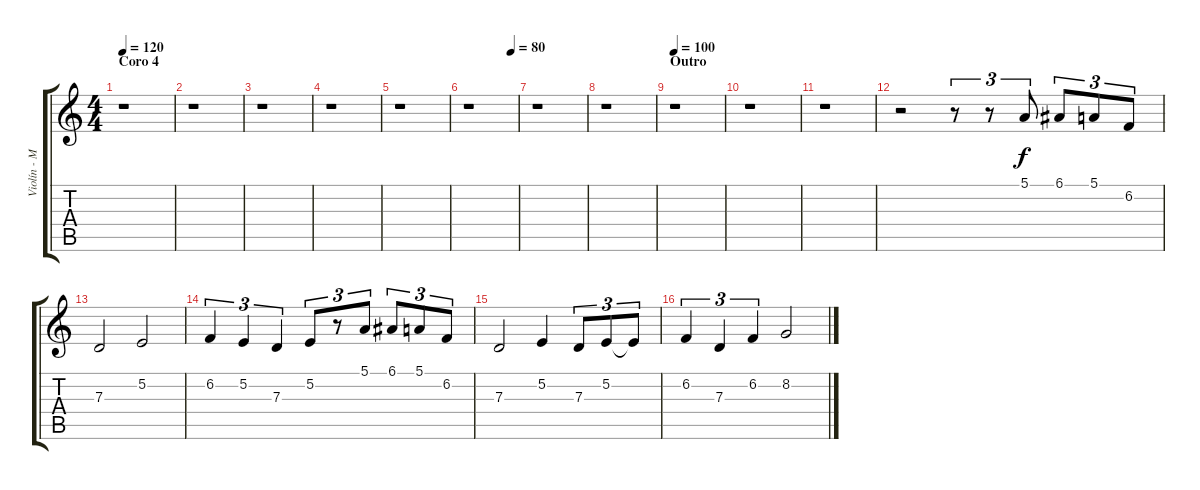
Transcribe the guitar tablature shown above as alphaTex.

\track ("Violín - Mohammed" "Violín - M") {instrument violin}
\staff {score tabs}
\tuning (E4 B3 G3 D3 A2 E2) {hide}
\ts (4 4)
\section ("" "Coro 4")
\tempo 120
\clef g2
\ks c
r.1{dy f} |
r.1 |
r.1 |
r.1 |
r.1 |
\tempo (80 0.875)
r.1 |
r.1 |
r.1 |
\section ("" "Outro")
\tempo 100
r.1 |
r.1 |
r.1 |
r.2 r.8{tu (3 2)} r.8{tu (3 2)} 5.1.8{tu (3 2)} 6.1.8{tu (3 2)} 5.1.8{tu (3 2)} 6.2.8{tu (3 2)} |
7.3.2 5.2.2 |
6.2.4{tu (3 2)} 5.2.4{tu (3 2)} 7.3.4{tu (3 2)} 5.2.8{tu (3 2)} r.8{tu (3 2)} 5.1.8{tu (3 2)} 6.1.8{tu (3 2)} 5.1.8{tu (3 2)} 6.2.8{tu (3 2)} |
7.3.2 5.2.4 7.3.8{tu (3 2)} 5.2.8{tu (3 2)} 5.2{t}.8{tu (3 2)} |
6.2.4{tu (3 2)} 7.3.4{tu (3 2)} 6.2.4{tu (3 2)} 8.2.2
